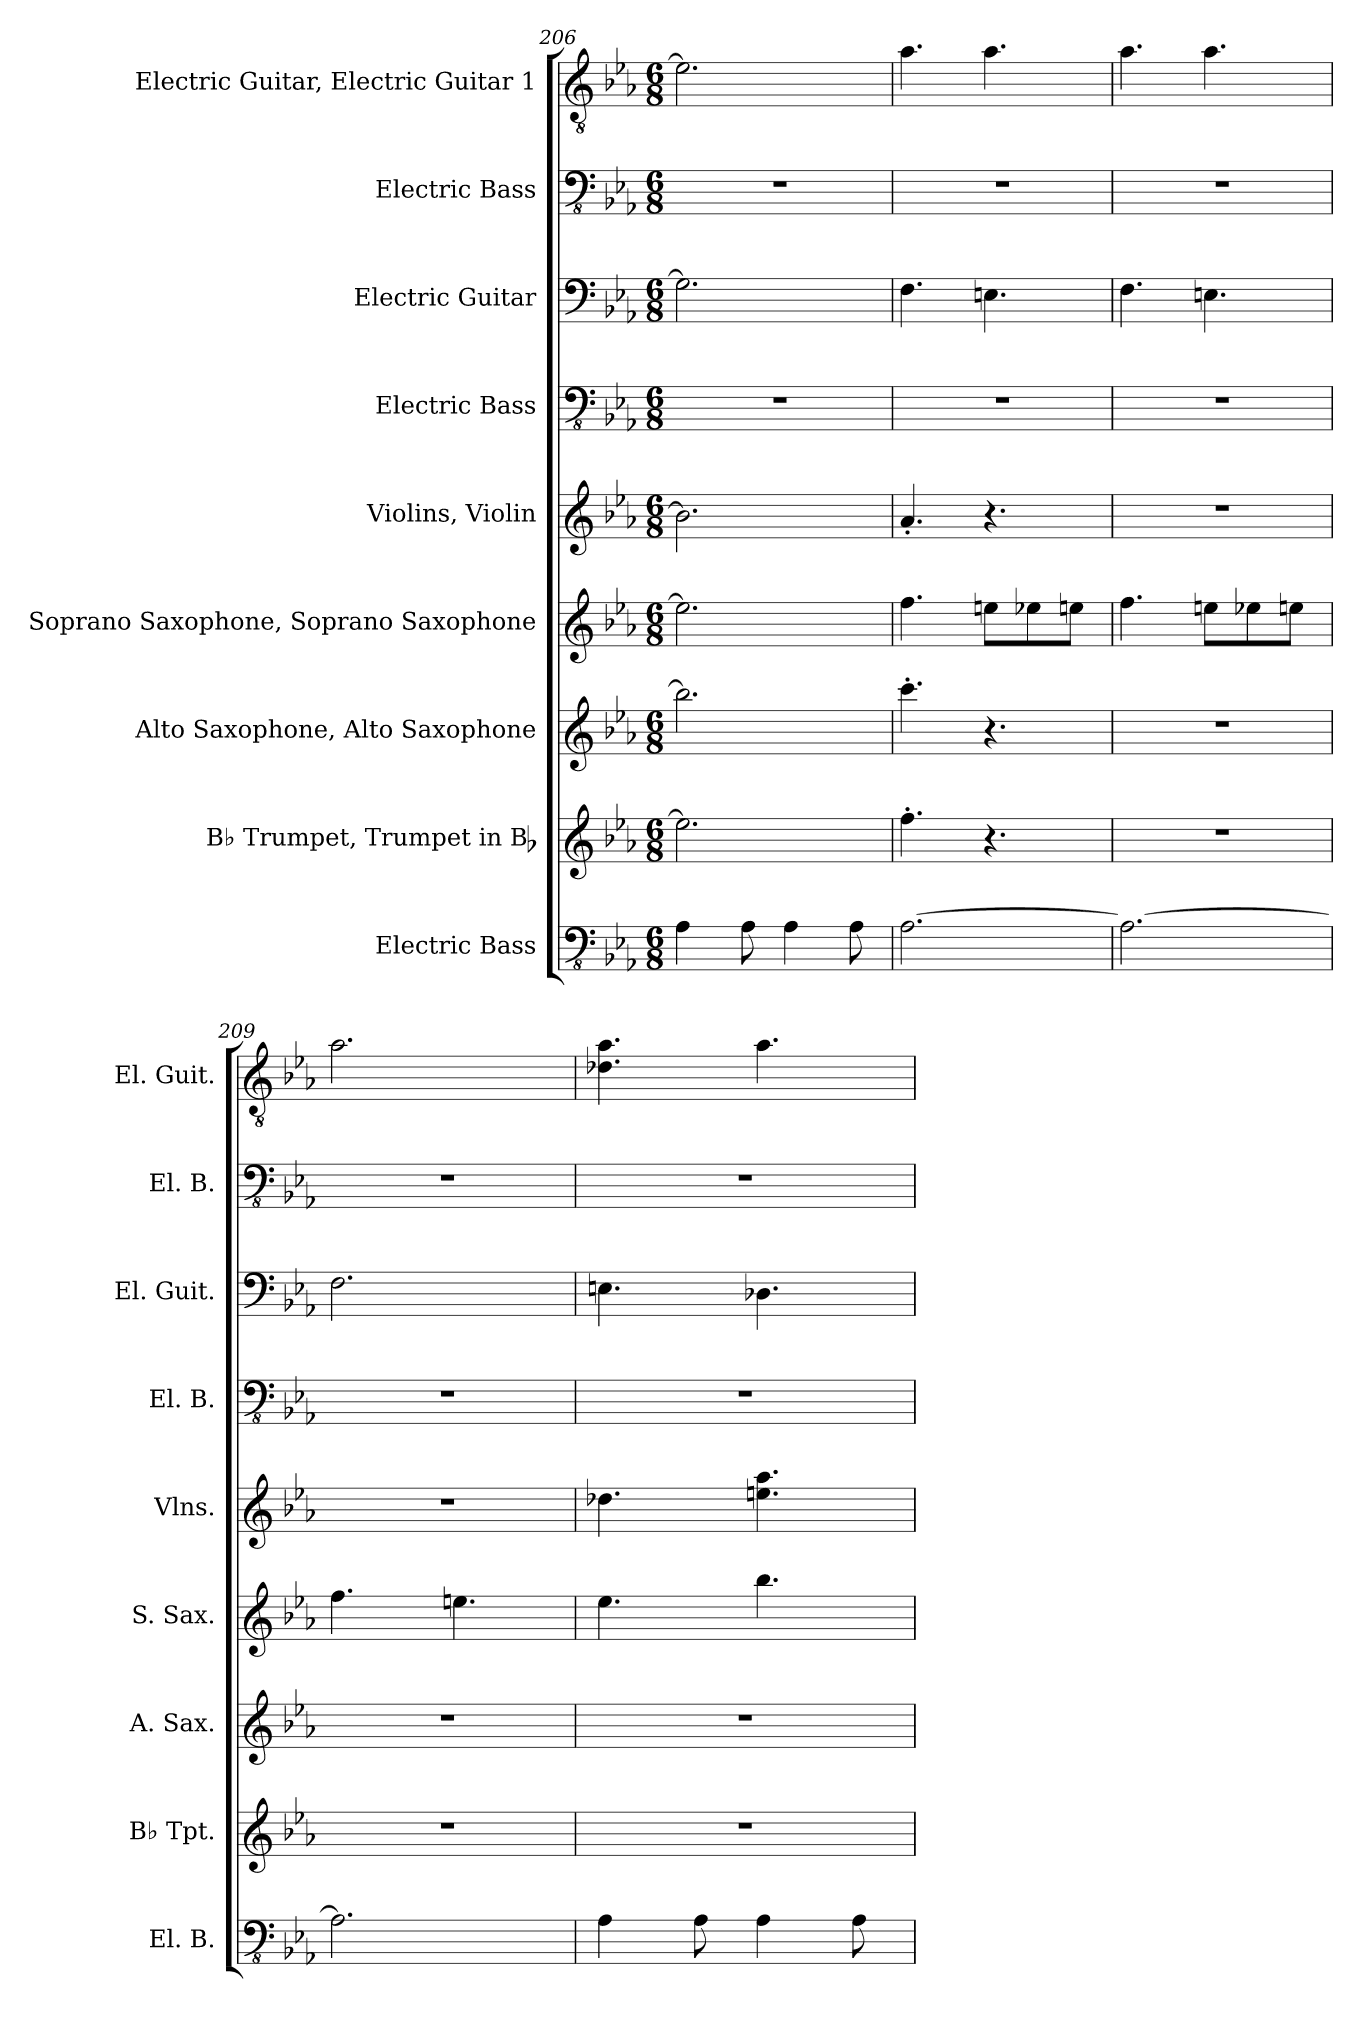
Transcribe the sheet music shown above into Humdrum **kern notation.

**kern	**kern	**kern	**kern	**kern	**kern	**kern	**kern	**kern
*part9	*part8	*part7	*part6	*part5	*part4	*part3	*part2	*part1
*staff9	*staff8	*staff7	*staff6	*staff5	*staff4	*staff3	*staff2	*staff1
*I"Electric Bass	*I"B♭ Trumpet, Trumpet in Bb	*I"Alto Saxophone, Alto Saxophone	*I"Soprano Saxophone, Soprano Saxophone	*I"Violins, Violin	*I"Electric Bass	*I"Electric Guitar	*I"Electric Bass	*I"Electric Guitar, Electric Guitar 1
*I'El. B.	*I'B♭ Tpt.	*I'A. Sax.	*I'S. Sax.	*I'Vlns.	*I'El. B.	*I'El. Guit.	*I'El. B.	*I'El. Guit.
*clefFv4	*clefG2	*clefG2	*clefG2	*clefG2	*clefFv4	*clefF4	*clefFv4	*clefGv2
*	*ITrd1c2	*ITrd5c9	*ITrd1c2	*	*	*	*	*
*k[b-e-a-]	*k[b-e-a-d-g-]	*k[b-e-a-d-g-c-]	*k[b-e-a-d-g-]	*k[b-e-a-]	*k[b-e-a-]	*k[b-e-a-]	*k[b-e-a-]	*k[b-e-a-]
*M6/8	*M6/8	*M6/8	*M6/8	*M6/8	*M6/8	*M6/8	*M6/8	*M6/8
=206	=206	=206	=206	=206	=206	=206	=206	=206
4AA-\	2.dd\]	2.dd\]	2.dd\]	2.b-\]	2.r	2.G-\]	2.r	2.e-\]
8AA-\	.	.	.	.	.	.	.	.
4AA-\	.	.	.	.	.	.	.	.
8AA-\	.	.	.	.	.	.	.	.
=207	=207	=207	=207	=207	=207	=207	=207	=207
[2.AA-\	4.ee-'\	4.ee-'\	4.ee-\	4.a-'/	2.r	4.F\	2.r	4.a-\
.	4.r	4.r	8ddn\L	4.r	.	4.En\	.	4.a-\
.	.	.	8dd-X\	.	.	.	.	.
.	.	.	8ddn\J	.	.	.	.	.
!!LO:PB:g=z
=208	=208	=208	=208	=208	=208	=208	=208	=208
2.AA-\_	2.r	2.r	4.ee-\	2.r	2.r	4.F\	2.r	4.a-\
.	.	.	8ddn\L	.	.	4.En\	.	4.a-\
.	.	.	8dd-X\	.	.	.	.	.
.	.	.	8ddn\J	.	.	.	.	.
=209	=209	=209	=209	=209	=209	=209	=209	=209
2.AA-\]	2.r	2.r	4.ee-\	2.r	2.r	2.F\	2.r	2.a-\
.	.	.	4.ddn\	.	.	.	.	.
=210	=210	=210	=210	=210	=210	=210	=210	=210
4AA-\	2.r	2.r	4.dd-\	4.dd-X\	2.r	4.En\	2.r	4.d-X\ 4.a-\
8AA-\	.	.	.	.	.	.	.	.
4AA-\	.	.	4.aa-\	4.een\ 4.aa-\	.	4.D-X\	.	4.a-\
8AA-\	.	.	.	.	.	.	.	.
=	=	=	=	=	=	=	=	=
*-	*-	*-	*-	*-	*-	*-	*-	*-
